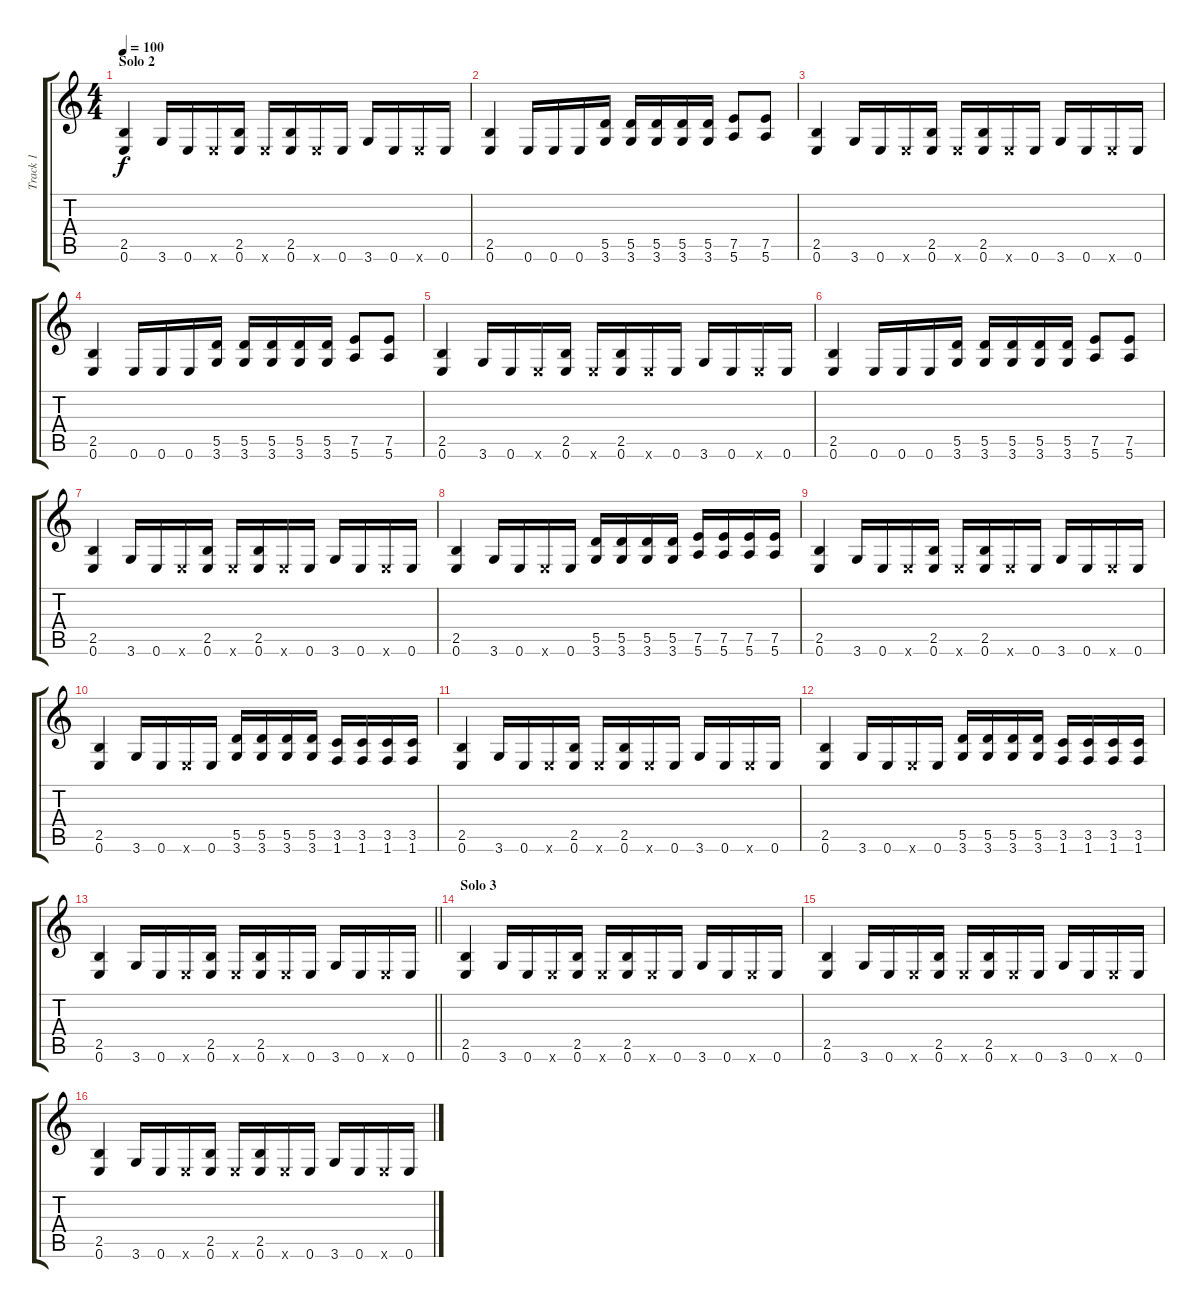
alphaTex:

\track ("Track 1" "Track 1") {instrument distortionguitar}
\staff {score tabs}
\tuning (E4 B3 G3 D3 A2 E2) {hide}
\ts (4 4)
\section ("" "Solo 2")
\tempo 100
\clef g2
\ks c
(2.5 0.6).4{dy f} 3.6.16 0.6.16 0.6{x}.16 (2.5 0.6).16 0.6{x}.16 (2.5 0.6).16 0.6{x}.16 0.6.16 3.6.16 0.6.16 0.6{x}.16 0.6.16 |
(2.5 0.6).4 0.6.16 0.6.16 0.6.16 (5.5 3.6).16 (5.5 3.6).16 (5.5 3.6).16 (5.5 3.6).16 (5.5 3.6).16 (7.5 5.6).8 (7.5 5.6).8 |
(2.5 0.6).4 3.6.16 0.6.16 0.6{x}.16 (2.5 0.6).16 0.6{x}.16 (2.5 0.6).16 0.6{x}.16 0.6.16 3.6.16 0.6.16 0.6{x}.16 0.6.16 |
(2.5 0.6).4 0.6.16 0.6.16 0.6.16 (5.5 3.6).16 (5.5 3.6).16 (5.5 3.6).16 (5.5 3.6).16 (5.5 3.6).16 (7.5 5.6).8 (7.5 5.6).8 |
(2.5 0.6).4 3.6.16 0.6.16 0.6{x}.16 (2.5 0.6).16 0.6{x}.16 (2.5 0.6).16 0.6{x}.16 0.6.16 3.6.16 0.6.16 0.6{x}.16 0.6.16 |
(2.5 0.6).4 0.6.16 0.6.16 0.6.16 (5.5 3.6).16 (5.5 3.6).16 (5.5 3.6).16 (5.5 3.6).16 (5.5 3.6).16 (7.5 5.6).8 (7.5 5.6).8 |
(2.5 0.6).4 3.6.16 0.6.16 0.6{x}.16 (2.5 0.6).16 0.6{x}.16 (2.5 0.6).16 0.6{x}.16 0.6.16 3.6.16 0.6.16 0.6{x}.16 0.6.16 |
(2.5 0.6).4 3.6.16 0.6.16 0.6{x}.16 0.6.16 (5.5 3.6).16 (5.5 3.6).16 (5.5 3.6).16 (5.5 3.6).16 (7.5 5.6).16 (7.5 5.6).16 (7.5 5.6).16 (7.5 5.6).16 |
(2.5 0.6).4 3.6.16 0.6.16 0.6{x}.16 (2.5 0.6).16 0.6{x}.16 (2.5 0.6).16 0.6{x}.16 0.6.16 3.6.16 0.6.16 0.6{x}.16 0.6.16 |
(2.5 0.6).4 3.6.16 0.6.16 0.6{x}.16 0.6.16 (5.5 3.6).16 (5.5 3.6).16 (5.5 3.6).16 (5.5 3.6).16 (3.5 1.6).16 (3.5 1.6).16 (3.5 1.6).16 (3.5 1.6).16 |
(2.5 0.6).4 3.6.16 0.6.16 0.6{x}.16 (2.5 0.6).16 0.6{x}.16 (2.5 0.6).16 0.6{x}.16 0.6.16 3.6.16 0.6.16 0.6{x}.16 0.6.16 |
(2.5 0.6).4 3.6.16 0.6.16 0.6{x}.16 0.6.16 (5.5 3.6).16 (5.5 3.6).16 (5.5 3.6).16 (5.5 3.6).16 (3.5 1.6).16 (3.5 1.6).16 (3.5 1.6).16 (3.5 1.6).16 |
\barLineRight lightlight
(2.5 0.6).4 3.6.16 0.6.16 0.6{x}.16 (2.5 0.6).16 0.6{x}.16 (2.5 0.6).16 0.6{x}.16 0.6.16 3.6.16 0.6.16 0.6{x}.16 0.6.16 |
\section ("" "Solo 3")
(2.5 0.6).4 3.6.16 0.6.16 0.6{x}.16 (2.5 0.6).16 0.6{x}.16 (2.5 0.6).16 0.6{x}.16 0.6.16 3.6.16 0.6.16 0.6{x}.16 0.6.16 |
(2.5 0.6).4 3.6.16 0.6.16 0.6{x}.16 (2.5 0.6).16 0.6{x}.16 (2.5 0.6).16 0.6{x}.16 0.6.16 3.6.16 0.6.16 0.6{x}.16 0.6.16 |
(2.5 0.6).4 3.6.16 0.6.16 0.6{x}.16 (2.5 0.6).16 0.6{x}.16 (2.5 0.6).16 0.6{x}.16 0.6.16 3.6.16 0.6.16 0.6{x}.16 0.6.16
